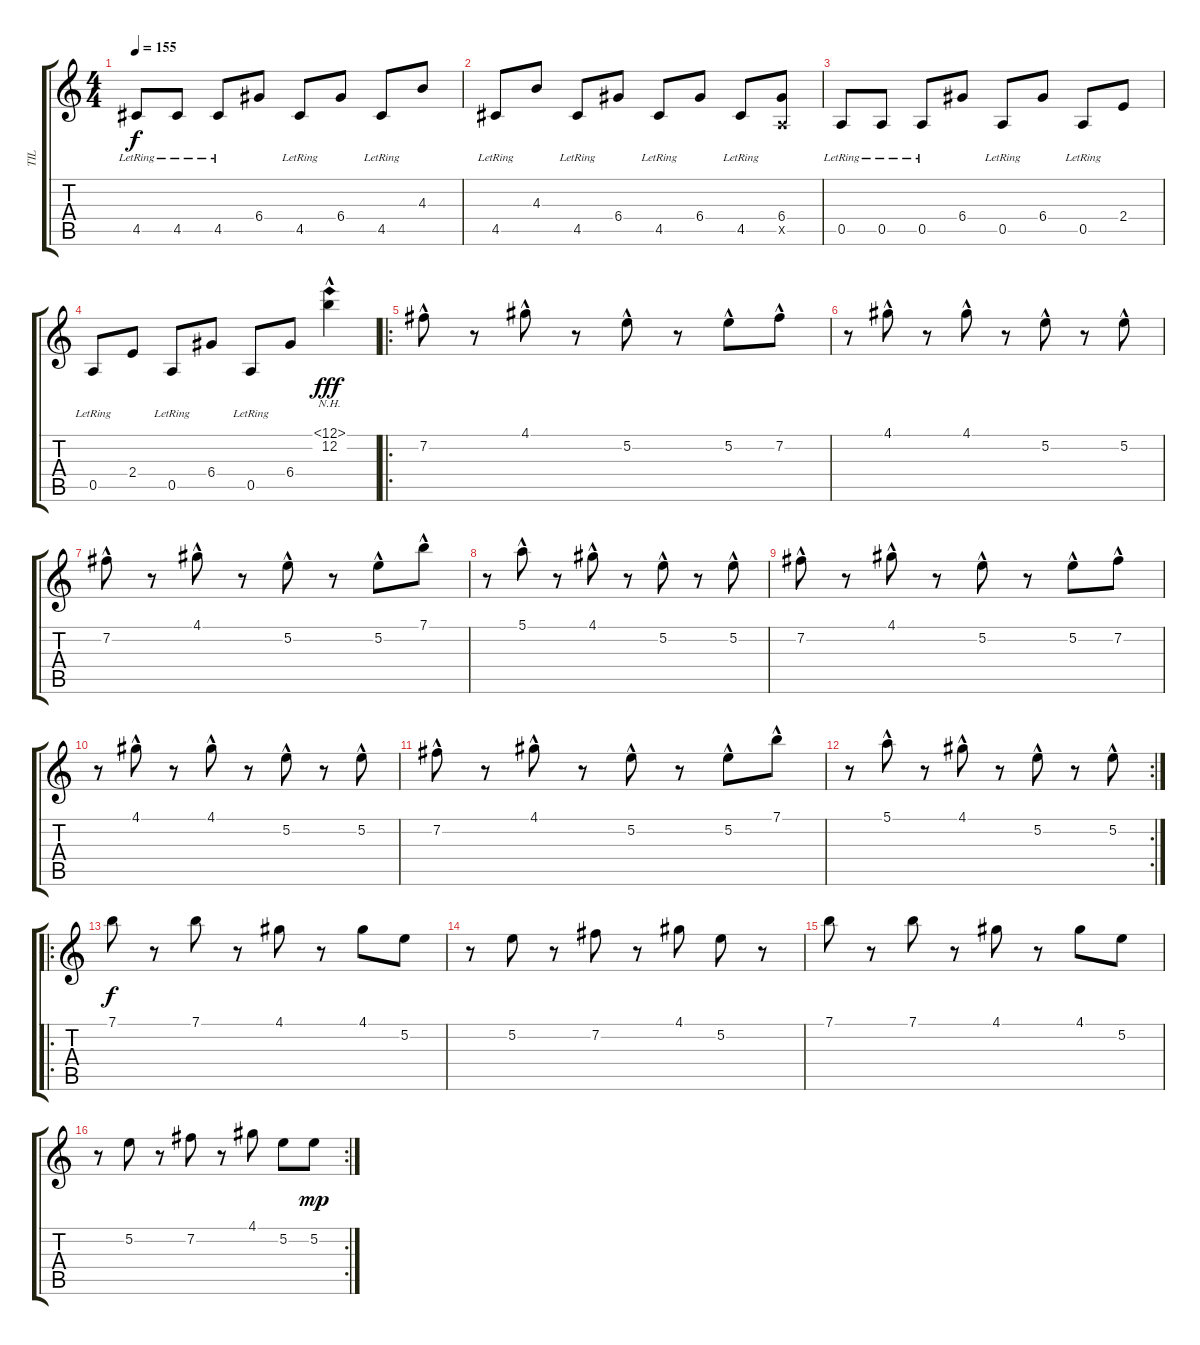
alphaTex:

\track ("TIL" "TIL") {instrument distortionguitar}
\staff {score tabs}
\tuning (E4 B3 G3 D3 A2 E2) {hide}
\ts (4 4)
\tempo 155
\clef g2
\ks c
4.5{lr}.8{dy f volume 8} 4.5{lr}.8 4.5{lr}.8 6.4.8 4.5{lr}.8 6.4.8 4.5{lr}.8 4.3.8 |
4.5{lr}.8 4.3.8 4.5{lr}.8 6.4.8 4.5{lr}.8 6.4.8 4.5{lr}.8 (6.4 0.5{x}).8 |
0.5{lr}.8 0.5{lr}.8 0.5{lr}.8 6.4.8 0.5{lr}.8 6.4.8 0.5{lr}.8 2.4.8 |
0.5{lr}.8 2.4.8 0.5{lr}.8 6.4.8 0.5{lr}.8 6.4.8 (12.1{nh hac} 12.2{hac}).4{dy fff} |
\ro
7.2{hac}.8{volume 12} r.8 4.1{hac}.8 r.8 5.2{hac}.8 r.8 5.2{hac}.8 7.2{hac}.8 |
r.8 4.1{hac}.8 r.8 4.1{hac}.8 r.8 5.2{hac}.8 r.8 5.2{hac}.8 |
7.2{hac}.8 r.8 4.1{hac}.8 r.8 5.2{hac}.8 r.8 5.2{hac}.8 7.1{hac}.8 |
r.8 5.1{hac}.8 r.8 4.1{hac}.8 r.8 5.2{hac}.8 r.8 5.2{hac}.8 |
7.2{hac}.8{volume 12} r.8 4.1{hac}.8 r.8 5.2{hac}.8 r.8 5.2{hac}.8 7.2{hac}.8 |
r.8 4.1{hac}.8 r.8 4.1{hac}.8 r.8 5.2{hac}.8 r.8 5.2{hac}.8 |
7.2{hac}.8 r.8 4.1{hac}.8 r.8 5.2{hac}.8 r.8 5.2{hac}.8 7.1{hac}.8 |
\rc 2
r.8 5.1{hac}.8 r.8 4.1{hac}.8 r.8 5.2{hac}.8 r.8 5.2{hac}.8 |
\ro
7.1.8{dy f} r.8 7.1.8 r.8 4.1.8 r.8 4.1.8 5.2.8 |
r.8 5.2.8 r.8 7.2.8 r.8 4.1.8 5.2.8 r.8 |
7.1.8 r.8 7.1.8 r.8 4.1.8 r.8 4.1.8 5.2.8 |
\rc 2
r.8 5.2.8 r.8 7.2.8 r.8 4.1.8 5.2.8 5.2.8{dy mp}
